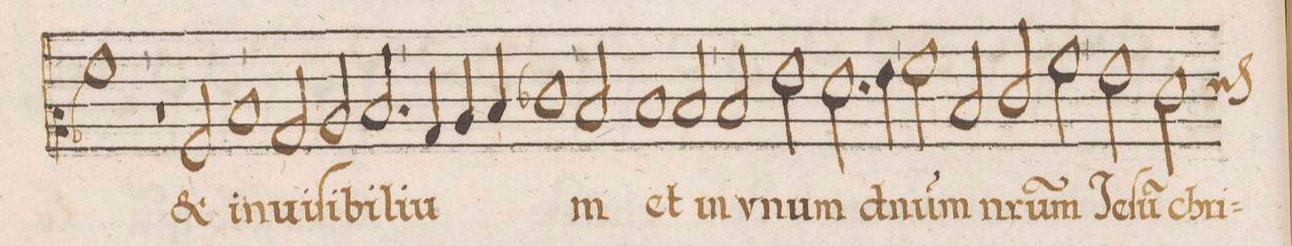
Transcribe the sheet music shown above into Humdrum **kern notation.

**kern	**text
*I"CANTVS	*
*clefC2	*
*k[b-]	*
*met(C|)	*
*M2/1	*
1a\	-um
=15	=15
1r	.
2A/	(et)
1d/	in-
=16	=16
2B-/	-ui-
2c/	-ſi-
2.d/	-bi-
=17	=17
4B-/	-li-
4c/	-u-
4d/	.
1e-X\	.
=18	=18
2d/	-m
1d/	et
2d/	in
=19	=19
2d/	v-
2g\	-num
2.f\	d(o-
4g\	-mi)-
=20	=20
2a\	-num
2d/	n(ost)-
2e/	-rum
2a\	Je-
=21	=21
2g\	-ſu(m)
*custos:f	*
2e\	chri-
*-	*-
